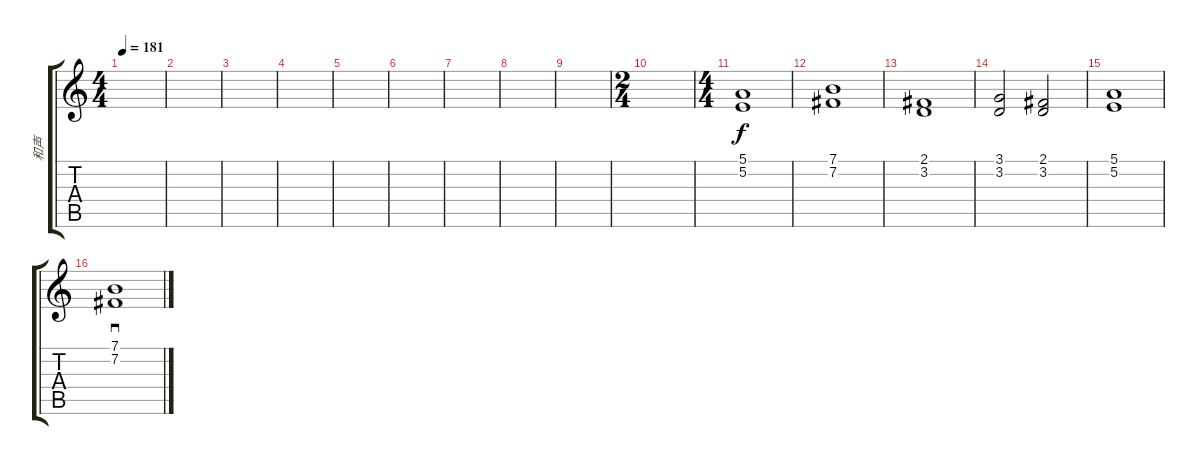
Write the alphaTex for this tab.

\track ("和声" "和声") {instrument choiraahs}
\staff {score tabs}
\tuning (E4 B3 G3 D3 A2 E2) {hide}
\ts (4 4)
\tempo 181
\clef g2
\ks c
|
|
|
|
|
|
|
|
|
\ts (2 4)
|
\ts (4 4)
(5.1 5.2).1 |
(7.1 7.2).1 |
(2.1 3.2).1 |
(3.1 3.2).2 (2.1 3.2).2 |
(5.1 5.2).1 |
(7.1 7.2).1{sd}
